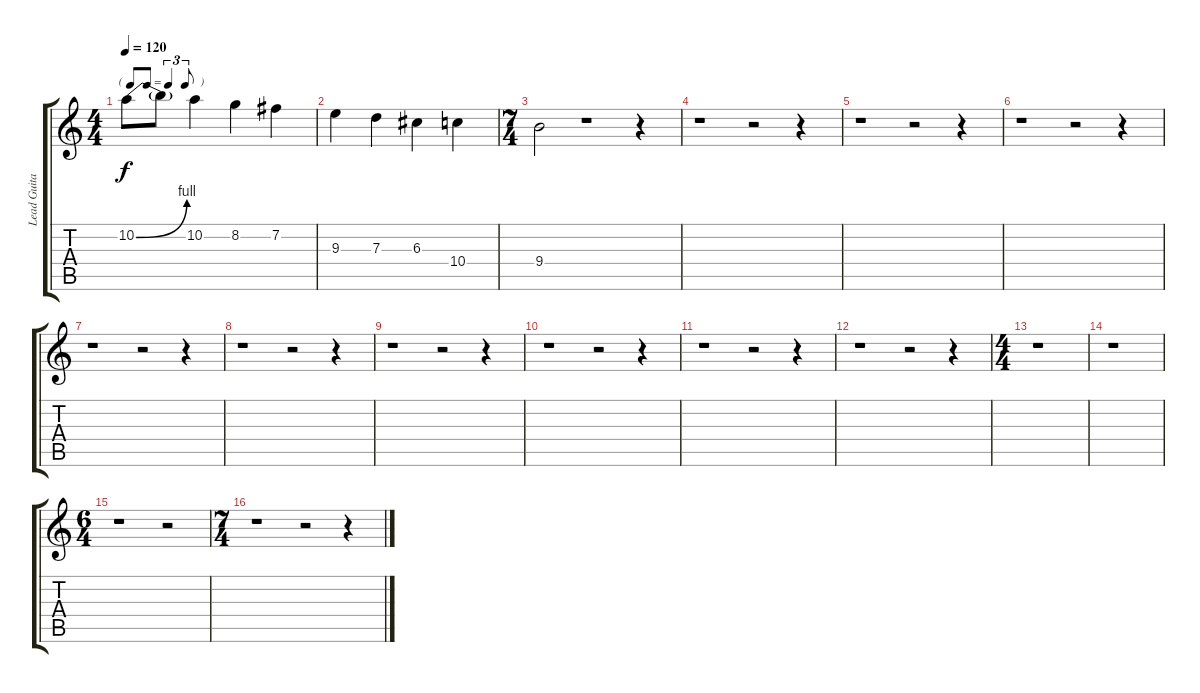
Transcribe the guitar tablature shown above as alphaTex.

\track ("Lead Guitar (Gilmour)" "Lead Guita") {instrument distortionguitar}
\staff {score tabs}
\tuning (E4 B3 G3 D3 A2 E2) {hide}
\ts (4 4)
\tf triplet8th
\tempo 120
\clef g2
\ks c
10.2{be (bend 0 0 60 4)}.8{dy f} 10.2{t}.8 10.2.4 8.2.4 7.2.4 |
9.3.4 7.3.4 6.3.4 10.4.4 |
\ts (7 4)
9.4.2 r.1 r.4 |
r.1 r.2 r.4 |
r.1 r.2 r.4 |
r.1 r.2 r.4 |
r.1 r.2 r.4 |
r.1 r.2 r.4 |
r.1 r.2 r.4 |
r.1 r.2 r.4 |
r.1 r.2 r.4 |
r.1 r.2 r.4 |
\ts (4 4)
r.1 |
r.1 |
\ts (6 4)
r.1 r.2 |
\ts (7 4)
r.1 r.2 r.4
